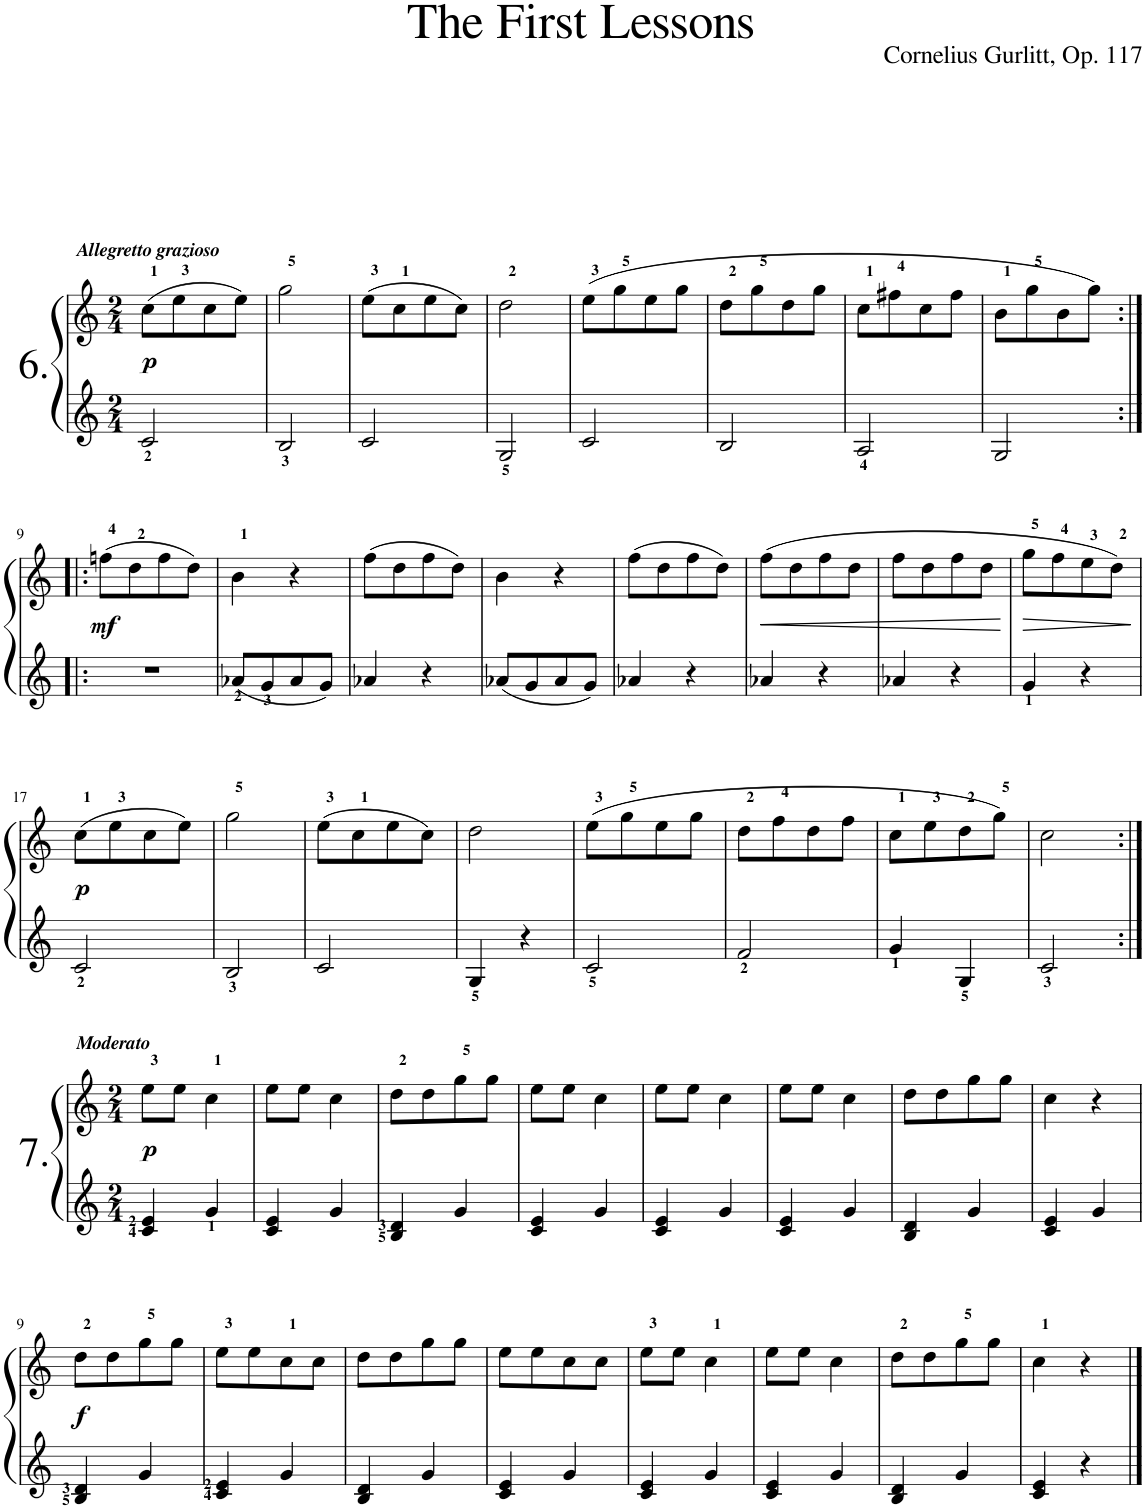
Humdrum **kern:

**kern	**kern	**dynam
*part1	*part1	*part1
*staff2	*staff1	*staff1/2
*I"Piano	*	*
*I'Pno.	*	*
*clefG2	*clefG2	*
*k[]	*k[]	*
*M2/4	*M2/4	*
=1	=1	=1
!	!LO:TX:a:Bi:t=Allegretto grazioso	!
!	!	!LO:DY:b
2c/	(8cc\L	p
.	8ee\	.
.	8cc\	.
.	8ee\J)	.
=2	=2	=2
2B/	2gg\	.
=3	=3	=3
2c/	(8ee\L	.
.	8cc\	.
.	8ee\	.
.	8cc\J)	.
=4	=4	=4
2G/	2dd\	.
=5	=5	=5
2c/	(8ee\L	.
.	8gg\	.
.	8ee\	.
.	8gg\J	.
=6	=6	=6
2B/	8dd\L	.
.	8gg\	.
.	8dd\	.
.	8gg\J	.
=7	=7	=7
2A/	8cc\L	.
.	8ff#X\	.
.	8cc\	.
.	8ff#\J	.
=8	=8	=8
2G/	8b\L	.
.	8gg\	.
.	8b\	.
.	8gg\J)	.
!!LO:LB:g=z
=9:|!|:	=9:|!|:	=9:|!|:
!	!	!LO:DY:b
2r	(8ffn\L	mf
.	8dd\	.
.	8ff\	.
.	8dd\J)	.
=10	=10	=10
8a-X/L	4b\	.
8g/	.	.
8a-/	4r	.
8g/J	.	.
=11	=11	=11
4a-X/	(8ff\L	.
.	8dd\	.
4r	8ff\	.
.	8dd\J)	.
=12	=12	=12
8a-X/L	4b\	.
8g/	.	.
8a-/	4r	.
8g/J	.	.
=13	=13	=13
4a-X/	(8ff\L	.
.	8dd\	.
4r	8ff\	.
.	8dd\J)	.
=14	=14	=14
!	!	!LO:HP:b
4a-X/	(8ff\L	<
.	8dd\	.
4r	8ff\	.
.	8dd\J	.
=15	=15	=15
4a-X/	8ff\L	.
.	8dd\	.
4r	8ff\	.
.	8dd\J	.
.	.	[
=16	=16	=16
!	!	!LO:HP:b
4g/	8gg\L	>
.	8ff\	.
4r	8ee\	.
.	8dd\J)	.
.	.	]
!!LO:LB:g=z
=17	=17	=17
!	!	!LO:DY:b
2c/	(8cc\L	p
.	8ee\	.
.	8cc\	.
.	8ee\J)	.
=18	=18	=18
2B/	2gg\	.
=19	=19	=19
2c/	(8ee\L	.
.	8cc\	.
.	8ee\	.
.	8cc\J)	.
=20	=20	=20
4G/	2dd\	.
4r	.	.
=21	=21	=21
2c/	(8ee\L	.
.	8gg\	.
.	8ee\	.
.	8gg\J	.
=22	=22	=22
2f/	8dd\L	.
.	8ff\	.
.	8dd\	.
.	8ff\J	.
=23	=23	=23
4g/	8cc\L	.
.	8ee\	.
4G/	8dd\	.
.	8gg\J)	.
=24	=24	=24
2c/	2cc\	.
!!LO:LB:g=z
=1:|!	=1:|!	=1:|!
*M2/4	*M2/4	*
!	!LO:TX:a:Bi:t=Moderato	!
!	!	!LO:DY:b
4c/ 4e/	8ee\L	p
.	8ee\J	.
4g/	4cc\	.
=2	=2	=2
4c/ 4e/	8ee\L	.
.	8ee\J	.
4g/	4cc\	.
=3	=3	=3
4B/ 4d/	8dd\L	.
.	8dd\	.
4g/	8gg\	.
.	8gg\J	.
=4	=4	=4
4c/ 4e/	8ee\L	.
.	8ee\J	.
4g/	4cc\	.
=5	=5	=5
4c/ 4e/	8ee\L	.
.	8ee\J	.
4g/	4cc\	.
=6	=6	=6
4c/ 4e/	8ee\L	.
.	8ee\J	.
4g/	4cc\	.
=7	=7	=7
4B/ 4d/	8dd\L	.
.	8dd\	.
4g/	8gg\	.
.	8gg\J	.
=8	=8	=8
4c/ 4e/	4cc\	.
4g/	4r	.
!!LO:LB:g=z
=9	=9	=9
!	!	!LO:DY:b
4B/ 4d/	8dd\L	f
.	8dd\	.
4g/	8gg\	.
.	8gg\J	.
=10	=10	=10
4c/ 4e/	8ee\L	.
.	8ee\	.
4g/	8cc\	.
.	8cc\J	.
=11	=11	=11
4B/ 4d/	8dd\L	.
.	8dd\	.
4g/	8gg\	.
.	8gg\J	.
=12	=12	=12
4c/ 4e/	8ee\L	.
.	8ee\	.
4g/	8cc\	.
.	8cc\J	.
=13	=13	=13
4c/ 4e/	8ee\L	.
.	8ee\J	.
4g/	4cc\	.
=14	=14	=14
4c/ 4e/	8ee\L	.
.	8ee\J	.
4g/	4cc\	.
=15	=15	=15
4B/ 4d/	8dd\L	.
.	8dd\	.
4g/	8gg\	.
.	8gg\J	.
=16	=16	=16
4c/ 4e/	4cc\	.
4r	4r	.
==	==	==
*-	*-	*-
